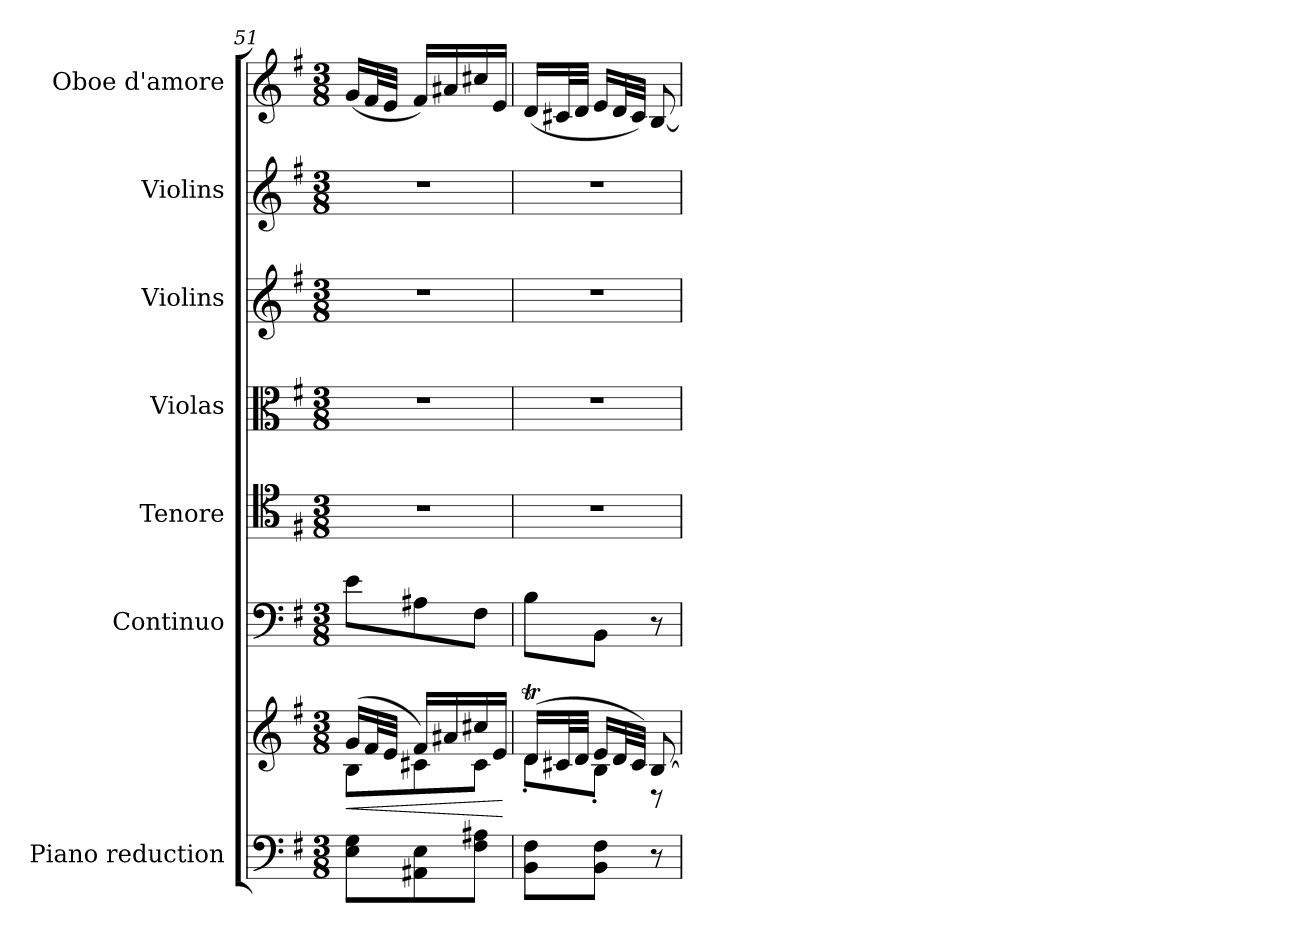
**kern	**kern	**dynam	**kern	**kern	**kern	**kern	**kern	**kern
*part7	*part7	*part7	*part6	*part5	*part4	*part3	*part2	*part1
*staff8	*staff7	*staff7/8	*staff6	*staff5	*staff4	*staff3	*staff2	*staff1
*I"Piano reduction	*	*	*I"Continuo	*I"Tenore	*I"Violas	*I"Violins	*I"Violins	*I"Oboe d'amore
*I'Pno	*	*	*	*	*	*	*	*I'Ob
*clefF4	*clefG2	*	*clefF4	*clefC4	*clefC3	*clefG2	*clefG2	*clefG2
*k[f#]	*k[f#]	*	*k[f#]	*k[f#]	*k[f#]	*k[f#]	*k[f#]	*k[f#]
*M3/8	*M3/8	*	*M3/8	*M3/8	*M3/8	*M3/8	*M3/8	*M3/8
=51	=51	=51	=51	=51	=51	=51	=51	=51
!	!	!LO:HP:b	!	!	!	!	!	!
*	*^	*	*	*	*	*	*	*
8E\ 8G\L	(16g/LL	8B\L	<	8e\L	4.r	4.r	4.r	4.r	(16g/LL
.	32f#/L	.	.	.	.	.	.	.	32f#/L
.	32e/JJJ	.	.	.	.	.	.	.	32e/JJJ
8AA#X\ 8E\	16f#/LL)	8c#X\	.	8A#X\	.	.	.	.	16f#/LL)
.	16a#X/	.	.	.	.	.	.	.	16a#X/
8F#\ 8A#X\J	16cc#X/	8c#\J	.	8F#\J	.	.	.	.	16cc#X/
.	16e/JJ	.	.	.	.	.	.	.	16e/JJ
*	*v	*v	*	*	*	*	*	*	*
.	.	[	.	.	.	.	.	.
=52	=52	=52	=52	=52	=52	=52	=52	=52
*	*^	*	*	*	*	*	*	*
8BB\ 8F#\L	(16dT/LL	8d'\L	.	8B\L	4.r	4.r	4.r	4.r	(16d/LL
.	32c#X/L	.	.	.	.	.	.	.	32c#X/L
.	32d/JJJ	.	.	.	.	.	.	.	32d/JJJ
8BB\ 8F#\J	16e/LL	8B'\J	.	8BB\J	.	.	.	.	16e/LL
.	32d/L	.	.	.	.	.	.	.	32d/L
.	32c#/JJJ)	.	.	.	.	.	.	.	32c#/JJJ)
8r	[8B/	8r	.	8r	.	.	.	.	[8B/
*	*v	*v	*	*	*	*	*	*	*
=	=	=	=	=	=	=	=	=
*-	*-	*-	*-	*-	*-	*-	*-	*-
